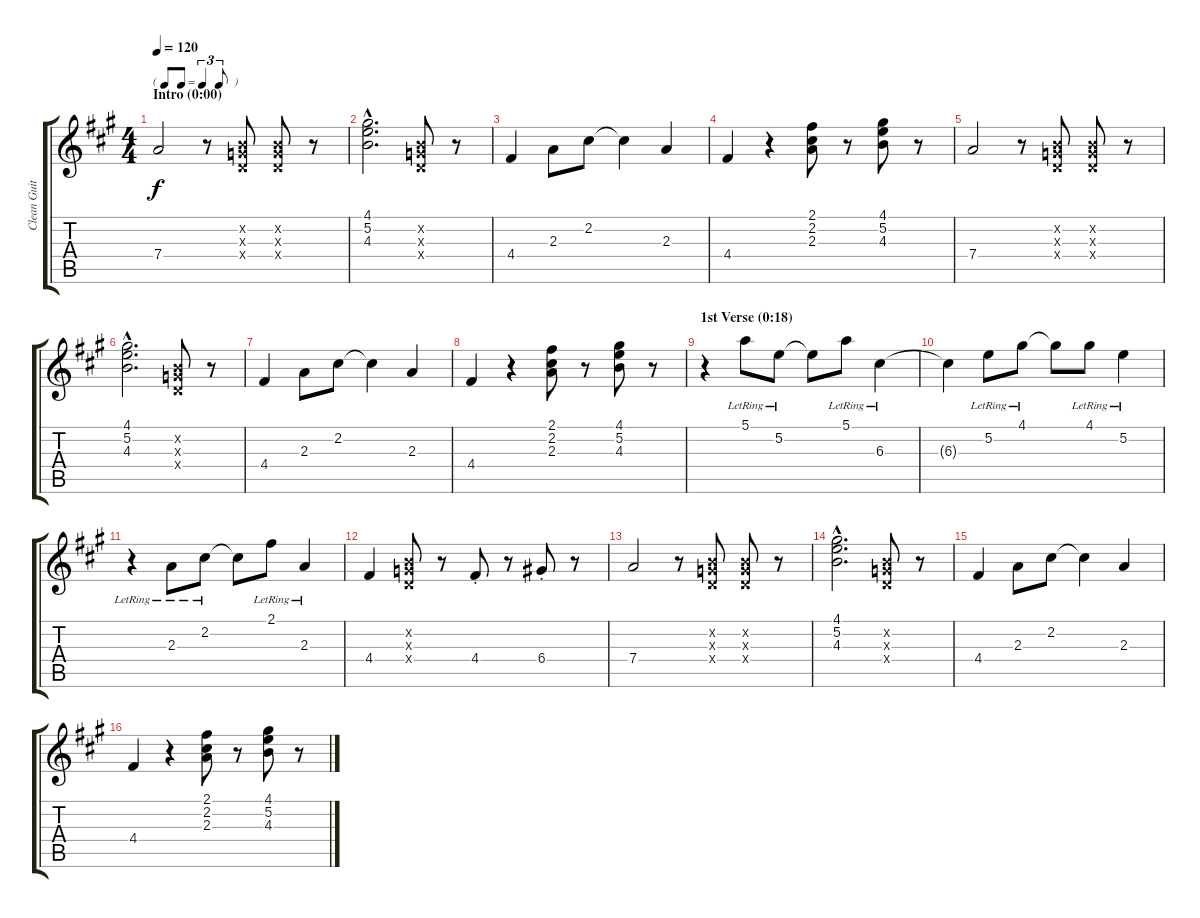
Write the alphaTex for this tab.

\track ("Clean Guitar" "Clean Guit") {instrument electricguitarclean}
\staff {score tabs}
\tuning (E4 B3 G3 D3 A2 E2) {hide}
\ts (4 4)
\tf triplet8th
\section ("" "Intro (0:00)")
\tempo 120
\clef g2
\ks a
7.4.2{dy f instrument electricguitarclean} r.8 (0.2{x} 0.3{x} 0.4{x}).8 (0.2{x} 0.3{x} 0.4{x}).8 r.8 |
(4.1{hac} 5.2{hac} 4.3{hac}).2{d} (0.2{x} 0.3{x} 0.4{x}).8 r.8 |
4.4.4 2.3.8 2.2.8 2.2{t}.4 2.3.4 |
4.4.4 r.4 (2.1 2.2 2.3).8 r.8 (4.1 5.2 4.3).8 r.8 |
7.4.2 r.8 (0.2{x} 0.3{x} 0.4{x}).8 (0.2{x} 0.3{x} 0.4{x}).8 r.8 |
(4.1{hac} 5.2{hac} 4.3{hac}).2{d} (0.2{x} 0.3{x} 0.4{x}).8 r.8 |
4.4.4 2.3.8 2.2.8 2.2{t}.4 2.3.4 |
4.4.4 r.4 (2.1 2.2 2.3).8 r.8 (4.1 5.2 4.3).8 r.8 |
\section ("" "1st Verse (0:18)")
r.4 5.1{lr}.8 5.2{lr}.8 5.2{t}.8 5.1{lr}.8 6.3{lr}.4 |
6.3{t}.4 5.2{lr}.8 4.1{lr}.8 4.1{t}.8 4.1{lr}.8 5.2{lr}.4 |
r.4 2.3{lr}.8 2.2{lr}.8 2.2{t}.8 2.1{lr}.8 2.3{lr}.4 |
4.4.4 (0.2{x} 0.3{x} 0.4{x}).8 r.8 4.4{st}.8 r.8 6.4{st}.8 r.8 |
7.4.2 r.8 (0.2{x} 0.3{x} 0.4{x}).8 (0.2{x} 0.3{x} 0.4{x}).8 r.8 |
(4.1{hac} 5.2{hac} 4.3{hac}).2{d} (0.2{x} 0.3{x} 0.4{x}).8 r.8 |
4.4.4 2.3.8 2.2.8 2.2{t}.4 2.3.4 |
4.4.4 r.4 (2.1 2.2 2.3).8 r.8 (4.1 5.2 4.3).8 r.8
